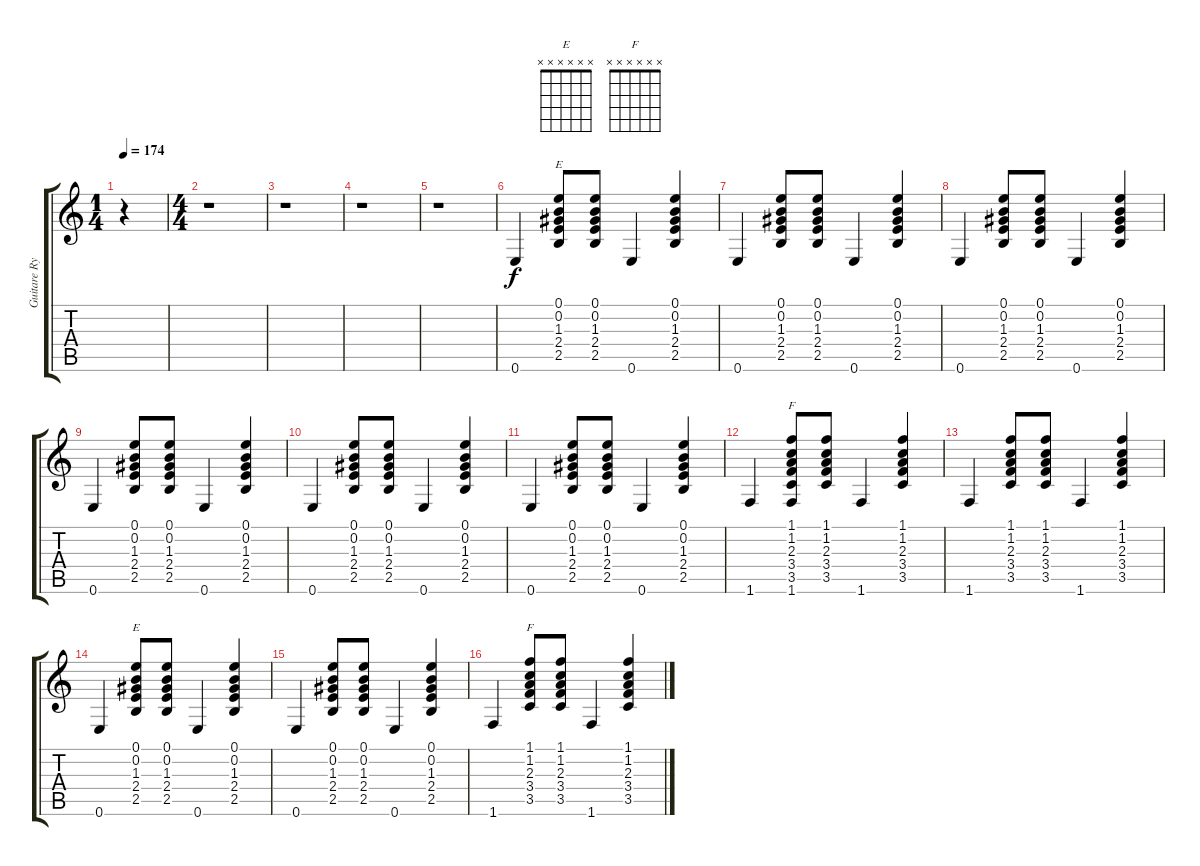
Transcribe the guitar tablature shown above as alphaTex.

\track ("Guitare Rythmique" "Guitare Ry") {instrument distortionguitar}
\staff {score tabs}
\tuning (E4 B3 G3 D3 A2 E2) {hide}
\chord ("E" 0 0 1 2 2 0)
\chord ("F" 1 1 2 3 3 1)
\chord ("E" x x x x x x)
\chord ("F" x x x x x x)
\ts (1 4)
\tempo 174
\clef g2
\ks c
r.4{dy f instrument distortionguitar} |
\ts (4 4)
r.1 |
r.1 |
r.1 |
r.1 |
0.6.4 (0.1 0.2 1.3 2.4 2.5).8{ch "E"} (0.1 0.2 1.3 2.4 2.5).8 0.6.4 (0.1 0.2 1.3 2.4 2.5).4 |
0.6.4 (0.1 0.2 1.3 2.4 2.5).8 (0.1 0.2 1.3 2.4 2.5).8 0.6.4 (0.1 0.2 1.3 2.4 2.5).4 |
0.6.4 (0.1 0.2 1.3 2.4 2.5).8 (0.1 0.2 1.3 2.4 2.5).8 0.6.4 (0.1 0.2 1.3 2.4 2.5).4 |
0.6.4 (0.1 0.2 1.3 2.4 2.5).8 (0.1 0.2 1.3 2.4 2.5).8 0.6.4 (0.1 0.2 1.3 2.4 2.5).4 |
0.6.4 (0.1 0.2 1.3 2.4 2.5).8 (0.1 0.2 1.3 2.4 2.5).8 0.6.4 (0.1 0.2 1.3 2.4 2.5).4 |
0.6.4 (0.1 0.2 1.3 2.4 2.5).8 (0.1 0.2 1.3 2.4 2.5).8 0.6.4 (0.1 0.2 1.3 2.4 2.5).4 |
1.6.4 (1.1 1.2 2.3 3.4 3.5 1.6).8{ch "F"} (1.1 1.2 2.3 3.4 3.5).8 1.6.4 (1.1 1.2 2.3 3.4 3.5).4 |
1.6.4 (1.1 1.2 2.3 3.4 3.5).8 (1.1 1.2 2.3 3.4 3.5).8 1.6.4 (1.1 1.2 2.3 3.4 3.5).4 |
0.6.4 (0.1 0.2 1.3 2.4 2.5).8{ch "E"} (0.1 0.2 1.3 2.4 2.5).8 0.6.4 (0.1 0.2 1.3 2.4 2.5).4 |
0.6.4 (0.1 0.2 1.3 2.4 2.5).8 (0.1 0.2 1.3 2.4 2.5).8 0.6.4 (0.1 0.2 1.3 2.4 2.5).4 |
1.6.4 (1.1 1.2 2.3 3.4 3.5).8{ch "F"} (1.1 1.2 2.3 3.4 3.5).8 1.6.4 (1.1 1.2 2.3 3.4 3.5).4
